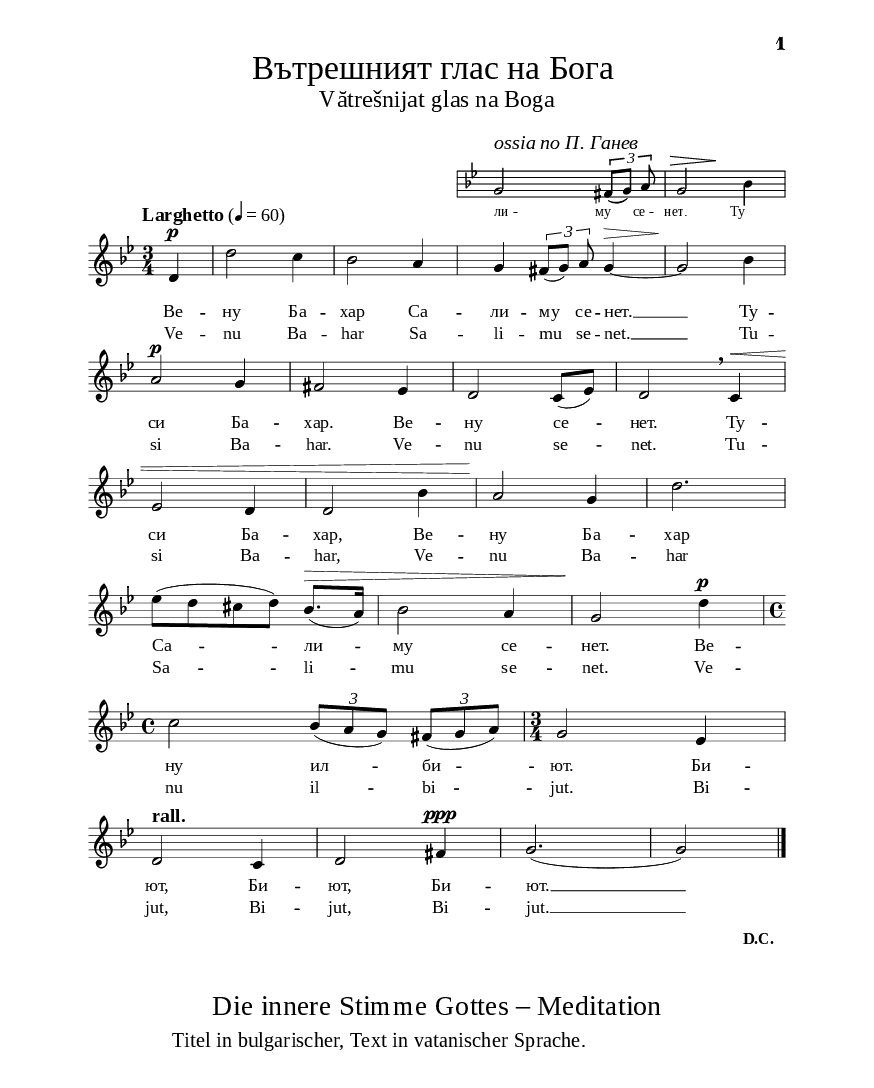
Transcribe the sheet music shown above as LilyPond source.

\version "2.24.3"

% include paper part and global functions
\include "include/globals.ily"

\bookpart {
  \label #'ref200
  \tocItem \markup "Вътрешният глас на Бога – Vătrešnijat glas na Boga "
  \include "include/bookpart-paper.ily"
  \score {
    \include "include/score-layout.ily"

    \new Staff = main \relative c' {
      \clef treble
      \key g \minor
      \time 3/4
      \tempoFunc "Larghetto" 4 "60"
      \autoBeamOff

      \partial 4
      d4^\p | % 2
      d'2 c4 | % 3
      bes2 a4 | % 4
      <<
        {
          g4 \times 2/3 {
            fis8 ( [g8] ) a8
          }
          g4^\> ~ | % 5
          g2 \! bes4 \break | % 6
        }
        \new Staff \with {
          \override VerticalAxisGroup.default-staff-staff-spacing =
          #'((basic-distance . 10.5)
             (padding . -30))
          \remove "Time_signature_engraver"
          alignAboveContext = #"main"
          fontSize = #-1
          \override StaffSymbol.staff-space = #(magstep -1)
          \override StaffSymbol.thickness = #(magstep -1)
          firstClef = ##f
        }
        {
          \key g \minor
          g2_\markup {  "ли -                      му      се -   нет.            Ту" }  ^\markup { \huge \italic "ossia по П. Ганев"}     \times 2/3 {
            fis8 ( [g8] )
            \once \override Hairpin.to-barline = ##f
            \once \override Hairpin.shorten-pair = #'(4 . -4)
            a8^\>
          } |
          g2\! bes4 \break |
        }
      >>
      a2^\p g4 | % 7
      fis2 es4 | % 8
      d2 c8 ( [es8] ) | % 9
      d2 \breathe  c4^\< \break
      es2 d4 | % 11
      d2 bes'4 | % 12
      a2 \!  g4 | % 13
      d'2. \break | % 14
      es8 ( [d8 cis8 d8] )  bes8.^\>  ( [a16] ) | % 15
      bes2 a4 | % 16
      g2 \! d'4^\p \break | % 17
      \time 4/4  c2
      \times 2/3  {
        bes8 [( a8 g8 )]
      }
      \times 2/3  {
        fis8 ( [g8 a8] )
      }
      | % 18
      \time 3/4  g2 es4 \break | % 19
      \tempo "rall." d2 c4 |
      d2 fis4^\ppp | % 21
      g2. ( | % 22
      g2 )\bar "|."
    }

    \addlyrics {
      Ве -- ну Ба
      -- хар Са -- ли -- му  се -- нет. __ Ту -- си Ба --
      хар. Ве -- ну се -- нет. Ту -- си Ба -- хар, Ве
      -- ну Ба -- хар Са -- ли -- му се -- нет. Ве --
      ну ил -- би -- ют. Би -- ют, Би -- ют, Би -- ют. __}

      \addlyrics {
        Ve -- nu Ba
        -- har Sa -- li -- mu  se -- net. __ Tu -- si Ba --
        har. Ve -- nu se -- net. Tu -- si Ba -- har, Ve
        -- nu Ba -- har Sa -- li -- mu se -- net. Ve --
        nu il -- bi -- jut. Bi -- jut, Bi -- jut, Bi -- jut. __}


        \header {
          title = \titleFunc "Вътрешният глас на Бога " "Vătrešnijat glas na Boga"

        }

        \midi{}

      } % score
      \markup \empty-one
      \markup \dc-one "D.C."
\markup \vspace #2
      % include foreign translation(s) of the song
      \version "2.24.3"

\markup \fill-line { \fontsize #deTitleFontSize "Die innere Stimme Gottes – Meditation" }
\markup \null
\markup \null
\markup \abs-fontsize #10 {
  \hspace #10
  \override #`(baseline-skip . ,deCoupletBaselineSkip)

  \column {
 \line { " "Titel in bulgarischer, Text in vatanischer Sprache.}
  

  }
}


    } % bookpart

    % Più mosso
    %
